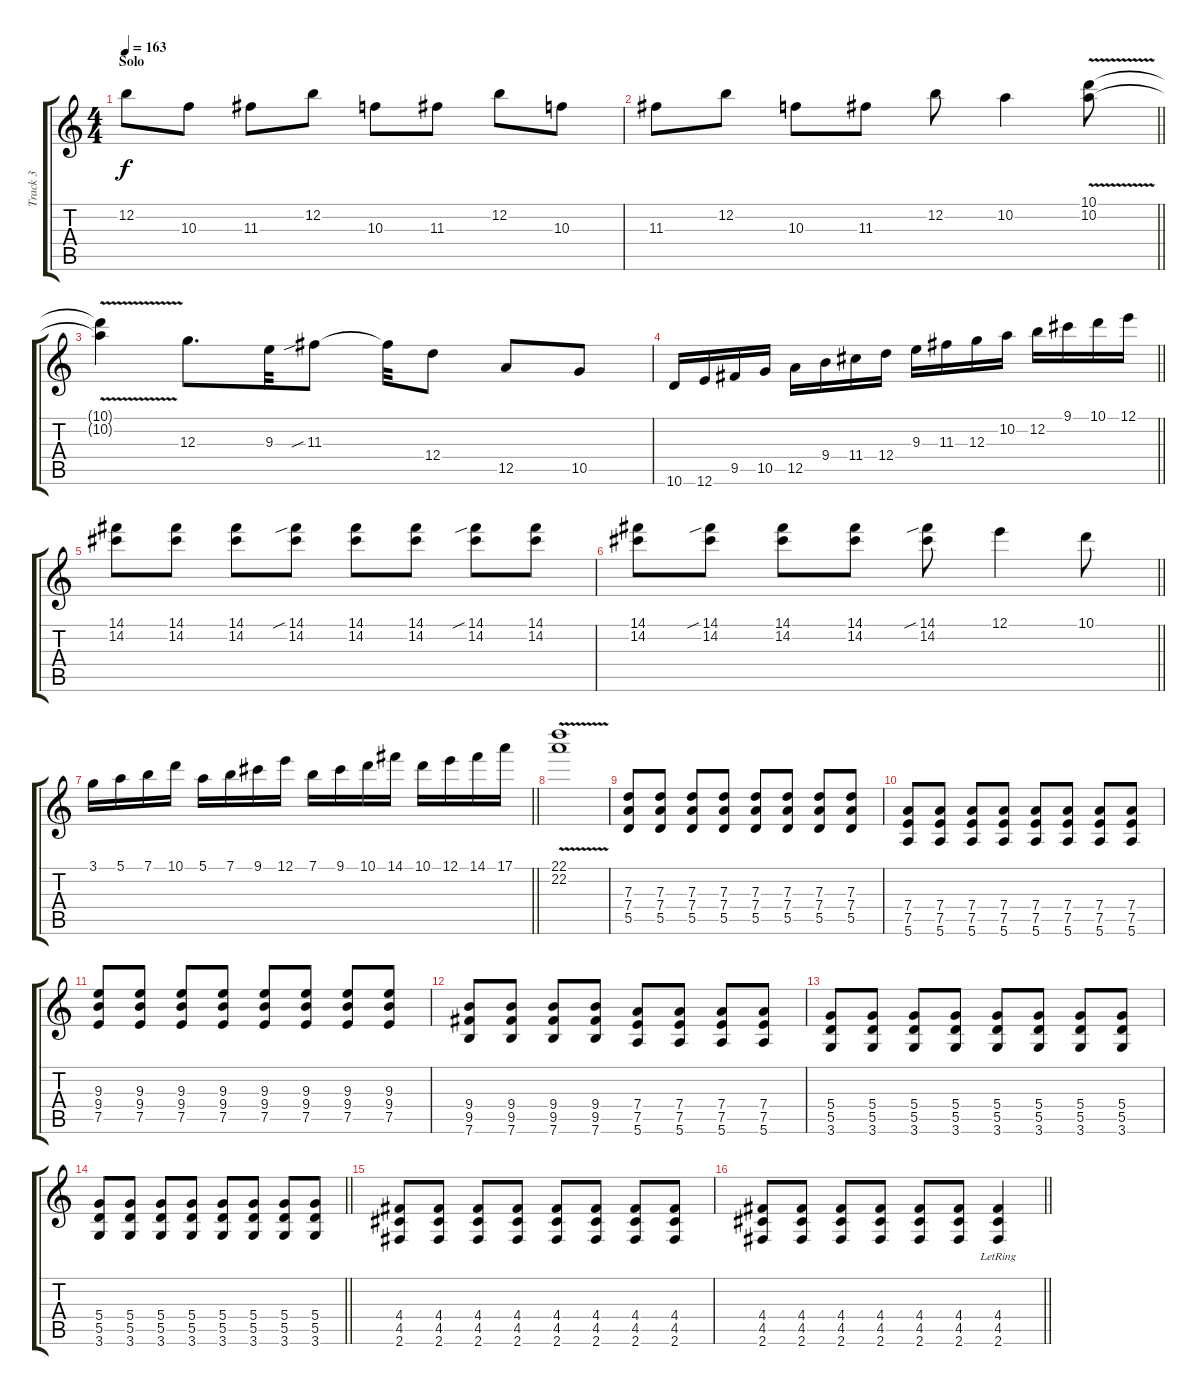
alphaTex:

\track ("Track 3" "Track 3") {instrument distortionguitar}
\staff {score tabs}
\tuning (E4 B3 G3 D3 A2 E2) {hide}
\ts (4 4)
\section ("" "Solo")
\tempo 163
\clef g2
\ks c
12.2.8{dy f} 10.3.8 11.3.8 12.2.8 10.3.8 11.3.8 12.2.8 10.3.8 |
\barLineRight lightlight
11.3.8 12.2.8 10.3.8 11.3.8 12.2.8 10.2.4 (10.1 10.2{v}).8 |
(10.1{t} 10.2{t}).4 12.3.8{d} 9.3.32 11.3{sib}.8 11.3{t}.32 12.4.8 12.5.8 10.5.8 |
\barLineRight lightlight
10.6.16 12.6.16 9.5.16 10.5.16 12.5.16 9.4.16 11.4.16 12.4.16 9.3.16 11.3.16 12.3.16 10.2.16 12.2.16 9.1.16 10.1.16 12.1.16 |
(14.1 14.2).8 (14.1 14.2).8 (14.1 14.2).8 (14.1{sib} 14.2).8 (14.1 14.2).8 (14.1 14.2).8 (14.1{sib} 14.2).8 (14.1 14.2).8 |
\barLineRight lightlight
(14.1 14.2).8 (14.1{sib} 14.2).8 (14.1 14.2).8 (14.1 14.2).8 (14.1{sib} 14.2).8 12.1.4 10.1.8 |
\barLineRight lightlight
3.1.16 5.1.16 7.1.16 10.1.16 5.1.16 7.1.16 9.1.16 12.1.16 7.1.16 9.1.16 10.1.16 14.1.16 10.1.16 12.1.16 14.1.16 17.1.16 |
(22.1{v} 22.2).1 |
(7.3 7.4 5.5).8 (7.3 7.4 5.5).8 (7.3 7.4 5.5).8 (7.3 7.4 5.5).8 (7.3 7.4 5.5).8 (7.3 7.4 5.5).8 (7.3 7.4 5.5).8 (7.3 7.4 5.5).8 |
(7.4 7.5 5.6).8 (7.4 7.5 5.6).8 (7.4 7.5 5.6).8 (7.4 7.5 5.6).8 (7.4 7.5 5.6).8 (7.4 7.5 5.6).8 (7.4 7.5 5.6).8 (7.4 7.5 5.6).8 |
(9.3 9.4 7.5).8 (9.3 9.4 7.5).8 (9.3 9.4 7.5).8 (9.3 9.4 7.5).8 (9.3 9.4 7.5).8 (9.3 9.4 7.5).8 (9.3 9.4 7.5).8 (9.3 9.4 7.5).8 |
(9.4 9.5 7.6).8 (9.4 9.5 7.6).8 (9.4 9.5 7.6).8 (9.4 9.5 7.6).8 (7.4 7.5 5.6).8 (7.4 7.5 5.6).8 (7.4 7.5 5.6).8 (7.4 7.5 5.6).8 |
(5.4 5.5 3.6).8 (5.4 5.5 3.6).8 (5.4 5.5 3.6).8 (5.4 5.5 3.6).8 (5.4 5.5 3.6).8 (5.4 5.5 3.6).8 (5.4 5.5 3.6).8 (5.4 5.5 3.6).8 |
\barLineRight lightlight
(5.4 5.5 3.6).8 (5.4 5.5 3.6).8 (5.4 5.5 3.6).8 (5.4 5.5 3.6).8 (5.4 5.5 3.6).8 (5.4 5.5 3.6).8 (5.4 5.5 3.6).8 (5.4 5.5 3.6).8 |
(4.4 4.5 2.6).8 (4.4 4.5 2.6).8 (4.4 4.5 2.6).8 (4.4 4.5 2.6).8 (4.4 4.5 2.6).8 (4.4 4.5 2.6).8 (4.4 4.5 2.6).8 (4.4 4.5 2.6).8 |
\barLineRight lightlight
(4.4 4.5 2.6).8 (4.4 4.5 2.6).8 (4.4 4.5 2.6).8 (4.4 4.5 2.6).8 (4.4 4.5 2.6).8 (4.4 4.5 2.6).8 (4.4{lr} 4.5{lr} 2.6{lr}).4
